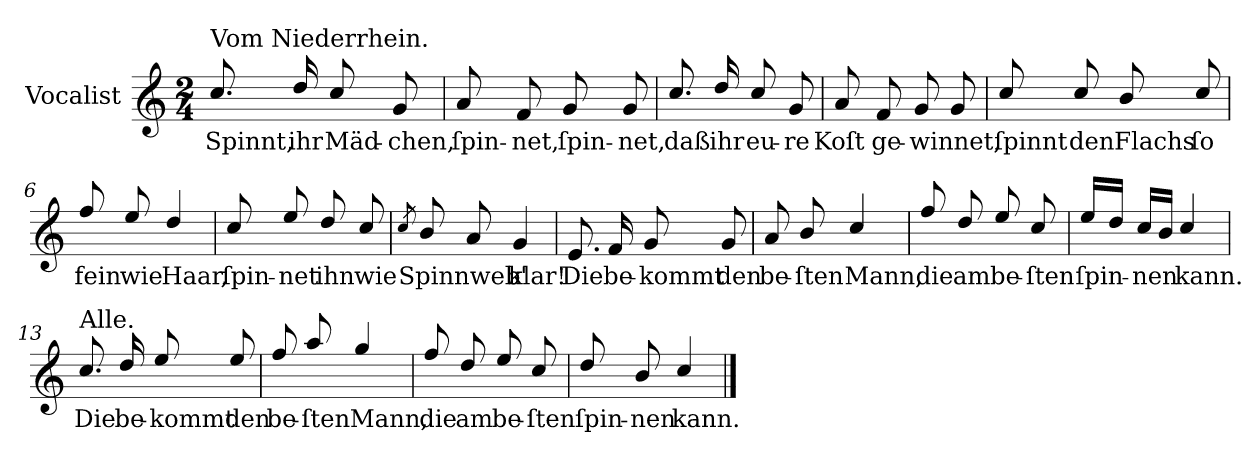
**kern	**text
*part1	*part1
*staff1	*staff1
*I"Vocalist	*
*k[]	*
*C:	*
*M2/4	*
=1	=1
!LO:TX:a:t=Vom Niederrhein.	!
8.cc/	Spinnt,
16dd/	ihr
8cc/	Mäd-
8g	-chen,
=2	=2
8a	ſpin-
8f	-net,
8g	ſpin-
8g	-net,
=3	=3
8.cc/	daß
16dd/	ihr
8cc/	eu-
8g	-re
=4	=4
8a	Koſt
8f	ge-
8g	-winnet,
8g	.
=5	=5
8cc/	ſpinnt
8cc/	den
8b/	Flachs
8cc/	ſo
=6	=6
8ff/	fein
8ee/	wie
4dd/	Haar,
=7	=7
8cc/	ſpin-
8ee/	-net
8dd/	ihn
8cc/	wie
=8	=8
8qcc	.
8b/	Spinnweb'
8a	.
4g	klar!
=9	=9
8.e	Die
16f	be-
8g	-kommt
8g	den
=10	=10
8a	be-
8b/	-ſten
4cc/	Mann,
=11	=11
8ff/	die
8dd/	am
8ee/	be-
8cc/	-ſten
=12	=12
16ee/LL	ſpin-
16ddJJ	.
16cc/LL	-nen
16bJJ	.
4cc/	kann.
=13	=13
!LO:TX:a:t=Alle.	!
8.cc/	Die
16dd/	be-
8ee/	-kommt
8ee/	den
=14	=14
8ff/	be-
8aa/	-ſten
4gg/	Mann,
=15	=15
8ff/	die
8dd/	am
8ee/	be-
8cc/	-ſten
=16	=16
8dd/	ſpin-
8b/	-nen
4cc/	kann.
==	==
*-	*-
